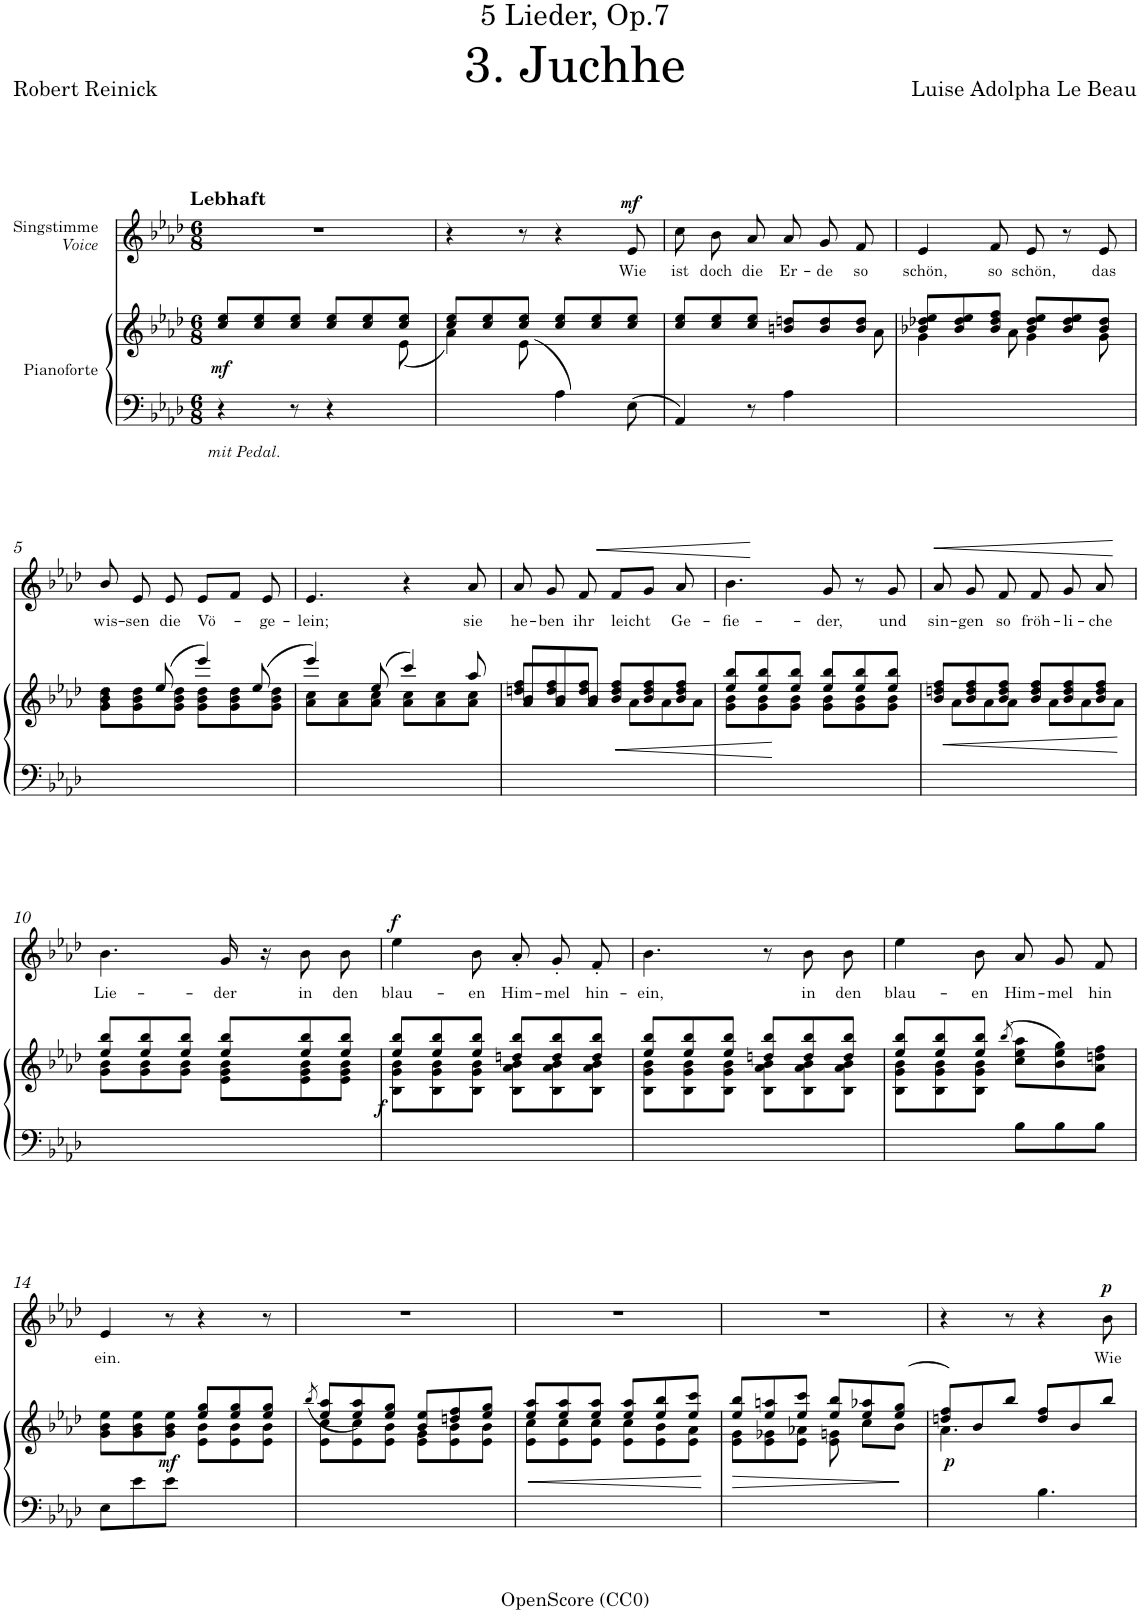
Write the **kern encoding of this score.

**kern	**kern	**dynam	**kern	**text	**dynam
*part2	*part2	*part2	*part1	*part1	*part1
*staff3	*staff2	*staff2/3	*staff1	*staff1	*staff1
*I"Pianoforte	*	*	*I"Singstimme Voice	*	*
*I'Pno	*	*	*	*	*
*clefF4	*clefG2	*	*clefG2	*	*
*k[b-e-a-d-]	*k[b-e-a-d-]	*	*k[b-e-a-d-]	*	*
*M6/8	*M6/8	*	*M6/8	*	*
=1	=1	=1	=1	=1	=1
*	*^	*	*	*	*
!	!	!	!	!LO:TX:a:B:t=Lebhaft	!	!
!LO:TX:b:i:t=mit Pedal.	!	!	!	!	!	!
!	!	!	!LO:DY:b	!	!	!
4r	8cc/ 8ee-/L	8ryy	mf	2.r	.	.
*	*v	*v	*	*	*	*
.	8cc/ 8ee-/	.	.	.	.
8r	8cc/ 8ee-/J	.	.	.	.
4r	8cc/ 8ee-/L	.	.	.	.
.	8cc/ 8ee-/	.	.	.	.
*	*^	*	*	*	*
8ryy	8cc/ 8ee-/J	(<8e-\	.	.	.	.
=2	=2	=2	=2	=2	=2	=2
4.ryy	8cc/ 8ee-/L	4a-\)	.	4r	.	.
.	8cc/ 8ee-/	.	.	.	.	.
.	8cc/ 8ee-/J	(8e-\	.	8r	.	.
4A-\)	8cc/ 8ee-/L	4.ryy	.	4r	.	.
.	8cc/ 8ee-/	.	.	.	.	.
!	!	!	!	!	!LO:LY:b	!LO:DY:a
8E-\	8cc/ 8ee-/J	.	.	8e-/	Wie	mf
=3	=3	=3	=3	=3	=3	=3
!	!	!	!	!	!LO:LY:b	!
4AA-/	8cc/ 8ee-/L	8ryy	.	8cc\	ist	.
!	!	!	!	!	!LO:LY:b	!
*	*v	*v	*	*	*	*
.	8cc/ 8ee-/	.	8b-\	doch	.
!	!	!	!	!LO:LY:b	!
8r	8cc/ 8ee-/J	.	8a-/	die	.
!	!	!	!	!LO:LY:b	!
4A-\	8bn/ 8ddn/L	.	8a-/	Er-	.
!	!	!	!	!LO:LY:b	!
.	8b/ 8dd/	.	8g/	-de	.
*	*^	*	*	*	*
!	!	!	!	!	!LO:LY:b	!
8ryy	8b/ 8dd/J	8a-\	.	8f/	so	.
=4	=4	=4	=4	=4	=4	=4
!	!	!	!	!	!LO:LY:b	!
2.ryy	8b-X/ 8dd-X/ 8ee-/L	4g\	.	4e-/	schön,	.
.	8b-/ 8dd-/ 8ee-/	.	.	.	.	.
!	!	!	!	!	!LO:LY:b	!
.	8b-/ 8dd-/ 8ff/J	8a-\	.	8f/	so	.
!	!	!	!	!	!LO:LY:b	!
.	8b-/ 8dd-/ 8ee-/L	4g\	.	8e-/	schön,	.
.	8b-/ 8dd-/ 8ee-/	.	.	8r	.	.
!	!	!	!	!	!LO:LY:b	!
.	8b-/ 8dd-/J	8g\	.	8e-/	das	.
!!LO:LB:g=z
=5	=5	=5	=5	=5	=5	=5
!	!	!	!	!	!LO:LY:b	!
2.ryy	4r	8g\ 8b-\ 8dd-\L	.	8b-/	wis-	.
!	!	!	!	!	!LO:LY:b	!
.	.	8g\ 8b-\ 8dd-\	.	8e-/	-sen	.
!	!	!	!	!	!LO:LY:b	!
.	(>8ee-/	8g\ 8b-\ 8dd-\J	.	8e-/	die	.
!	!	!	!	!	!LO:LY:b	!
.	4eee-/)	8g\ 8b-\ 8dd-\L	.	8e-/L	Vö-	.
.	.	8g\ 8b-\ 8dd-\	.	8f/J	.	.
!	!	!	!	!	!LO:LY:b	!
.	(>8ee-/	8g\ 8b-\ 8dd-\J	.	8e-/	-ge-	.
=6	=6	=6	=6	=6	=6	=6
!	!	!	!	!	!LO:LY:b	!
2.ryy	4eee-/)	8a-\ 8cc\L	.	4.e-/	-lein;	.
.	.	8a-\ 8cc\	.	.	.	.
.	(>8ee-/	8a-\ 8cc\J	.	.	.	.
.	4ccc/)	8a-\ 8cc\L	.	4r	.	.
.	.	8a-\ 8cc\	.	.	.	.
!	!	!	!	!	!LO:LY:b	!
.	8aa-/	8a-\ 8cc\J	.	8a-/	sie	.
=7	=7	=7	=7	=7	=7	=7
!	!	!	!	!	!LO:LY:b	!
2.ryy	8b-/ 8ddn/ 8ff/L	8a-/L	.	8a-/	he-	.
!	!	!	!	!	!LO:LY:b	!
.	8b-/ 8dd/ 8ff/	8a-/	.	8g/	-ben	.
!	!	!	!	!	!LO:LY:b	!
.	8b-/ 8dd/ 8ff/J	8a-/J	.	8f/	ihr	.
!	!	!	!LO:HP:b	!	!LO:LY:b	!LO:HP:b
.	8b-/ 8dd/ 8ff/L	8a-\L	<	8f/L	leicht	<
.	8b-/ 8dd/ 8ff/	8a-\	.	8g/J	.	.
!	!	!	!	!	!LO:LY:b	!
.	8b-/ 8dd/ 8ff/J	8a-\J	.	8a-/	Ge-	.
=8	=8	=8	=8	=8	=8	=8
!	!	!	!	!	!LO:LY:b	!
2.ryy	8ee-/ 8bb-/L	8g\ 8b-\L	.	4.b-\	-fie-	.
.	8ee-/ 8bb-/	8g\ 8b-\	.	.	.	.
.	8ee-/ 8bb-/J	8g\ 8b-\J	[	.	.	.
!	!	!	!	!	!LO:LY:b	!
.	8ee-/ 8bb-/L	8g\ 8b-\L	.	8g/	-der,	[
.	8ee-/ 8bb-/	8g\ 8b-\	.	8r	.	.
!	!	!	!	!	!LO:LY:b	!
.	8ee-/ 8bb-/J	8g\ 8b-\J	.	8g/	und	.
=9	=9	=9	=9	=9	=9	=9
!	!	!	!LO:HP:b	!	!LO:LY:b	!LO:HP:b
2.ryy	8b-/ 8ddn/ 8ff/L	8a-\L	<	8a-/	sin-	<
!	!	!	!	!	!LO:LY:b	!
.	8b-/ 8dd/ 8ff/	8a-\	.	8g/	-gen	.
!	!	!	!	!	!LO:LY:b	!
.	8b-/ 8dd/ 8ff/J	8a-\J	.	8f/	so	.
!	!	!	!	!	!LO:LY:b	!
.	8b-/ 8dd/ 8ff/L	8a-\L	.	8f/	fröh-	.
!	!	!	!	!	!LO:LY:b	!
.	8b-/ 8dd/ 8ff/	8a-\	.	8g/	-li-	.
!	!	!	!	!	!LO:LY:b	!
.	8b-/ 8dd/ 8ff/J	8a-\J	.	8a-/	-che	.
*	*v	*v	*	*	*	*
.	.	[	.	.	[
!!LO:LB:g=z
=10	=10	=10	=10	=10	=10
*	*^	*	*	*	*
!	!	!	!	!	!LO:LY:b	!
2.ryy	8ee-/ 8bb-/L	8g\ 8b-\L	.	4.b-\	Lie-	.
.	8ee-/ 8bb-/	8g\ 8b-\	.	.	.	.
.	8ee-/ 8bb-/J	8g\ 8b-\J	.	.	.	.
!	!	!	!	!	!LO:LY:b	!
.	8ee-/ 8bb-/L	8e-\ 8g\ 8b-\L	.	16g/	-der	.
.	.	.	.	16r	.	.
!	!	!	!	!	!LO:LY:b	!
.	8ee-/ 8bb-/	8e-\ 8g\ 8b-\	.	8b-\	in	.
!	!	!	!	!	!LO:LY:b	!
.	8ee-/ 8bb-/J	8e-\ 8g\ 8b-\J	.	8b-\	den	.
=11	=11	=11	=11	=11	=11	=11
!	!	!	!LO:DY:a=2	!	!LO:LY:b	!LO:DY:a
2.ryy	8ee-/ 8bb-/L	8B-\ 8g\ 8b-\L	f	4ee-\	blau-	f
.	8ee-/ 8bb-/	8B-\ 8g\ 8b-\	.	.	.	.
!	!	!	!	!	!LO:LY:b	!
.	8ee-/ 8bb-/J	8B-\ 8g\ 8b-\J	.	8b-\	-en	.
!	!	!	!	!	!LO:LY:b	!
.	8ddn/ 8bb-/L	8B-\ 8a-\ 8b-\L	.	8a-'/	Him-	.
!	!	!	!	!	!LO:LY:b	!
.	8dd/ 8bb-/	8B-\ 8a-\ 8b-\	.	8g'/	-mel	.
!	!	!	!	!	!LO:LY:b	!
.	8dd/ 8bb-/J	8B-\ 8a-\ 8b-\J	.	8f'/	hin-	.
=12	=12	=12	=12	=12	=12	=12
!	!	!	!	!	!LO:LY:b	!
2.ryy	8ee-/ 8bb-/L	8B-\ 8g\ 8b-\L	.	4.b-\	-ein,	.
.	8ee-/ 8bb-/	8B-\ 8g\ 8b-\	.	.	.	.
.	8ee-/ 8bb-/J	8B-\ 8g\ 8b-\J	.	.	.	.
.	8ddn/ 8bb-/L	8B-\ 8a-\ 8b-\L	.	8r	.	.
!	!	!	!	!	!LO:LY:b	!
.	8dd/ 8bb-/	8B-\ 8a-\ 8b-\	.	8b-\	in	.
!	!	!	!	!	!LO:LY:b	!
.	8dd/ 8bb-/J	8B-\ 8a-\ 8b-\J	.	8b-\	den	.
=13	=13	=13	=13	=13	=13	=13
!	!	!	!	!	!LO:LY:b	!
4.ryy	8ee-/ 8bb-/L	8B-\ 8g\ 8b-\L	.	4ee-\	blau-	.
.	8ee-/ 8bb-/	8B-\ 8g\ 8b-\	.	.	.	.
!	!	!	!	!	!LO:LY:b	!
.	8ee-/ 8bb-/J	8B-\ 8g\ 8b-\J	.	8b-\	-en	.
.	(8qbb-/	.	.	.	.	.
!	!	!	!	!	!LO:LY:b	!
8B-\L	8cc\ 8ee-\ 8aa-\L	4.ryy	.	8a-/	Him-	.
!	!	!	!	!	!LO:LY:b	!
8B-\	8b-\ 8ee-\ 8gg\)	.	.	8g/	-mel	.
!	!	!	!	!	!LO:LY:b	!
8B-\J	8a-\ 8ddn\ 8ff\J	.	.	8f/	hin	.
!!LO:LB:g=z
=14	=14	=14	=14	=14	=14	=14
!	!	!	!	!	!LO:LY:b	!
8E-\L	8g\ 8b-\ 8ee-\L	4.ryy	.	4e-/	ein.	.
8e-\	8g\ 8b-\ 8ee-\	.	.	.	.	.
!	!	!	!LO:DY:b	!	!	!
8e-\J	8g\ 8b-\ 8ee-\J	.	mf	8r	.	.
4.ryy	8ee-/ 8gg/L	8e-\ 8b-\L	.	4r	.	.
.	8ee-/ 8gg/	8e-\ 8b-\	.	.	.	.
.	8ee-/ 8gg/J	8e-\ 8b-\J	.	8r	.	.
=15	=15	=15	=15	=15	=15	=15
.	(8qbb-/	.	.	.	.	.
2.ryy	8ee-/ 8aa-/L	8e-\ 8cc\L	.	2.r	.	.
.	8ee-/ 8aa-/)	8e-\ 8cc\	.	.	.	.
.	8ee-/ 8gg/J	8e-\ 8b-\J	.	.	.	.
.	8b-/ 8ee-/L	8e-\ 8g\L	.	.	.	.
.	8ddn/ 8ff/	8e-\ 8b-\	.	.	.	.
.	8ee-/ 8gg/J	8e-\ 8b-\J	.	.	.	.
=16	=16	=16	=16	=16	=16	=16
!	!	!	!LO:HP:b	!	!	!
2.ryy	8ee-/ 8aa-/L	8e-\ 8cc\L	<	2.r	.	.
.	8ee-/ 8aa-/	8e-\ 8cc\	.	.	.	.
.	8ee-/ 8aa-/J	8e-\ 8cc\J	.	.	.	.
.	8ee-/ 8aa-/L	8e-\ 8cc\L	.	.	.	.
.	8ee-/ 8bb-/	8e-\ 8b-\	.	.	.	.
.	8ee-/ 8ccc/J	8e-\ 8a-\J	.	.	.	.
*	*v	*v	*	*	*	*
.	.	[	.	.	.
=17	=17	=17	=17	=17	=17
!	!	!LO:HP:b	!	!	!
*	*^	*	*	*	*
2.ryy	8ee-/ 8bb-/L	8e-\ 8g\L	>	2.r	.	.
.	8ee-/ 8aan/	8e-\ 8g-X\	.	.	.	.
.	8ee-/ 8ccc/J	8e-\ 8a-X\J	.	.	.	.
.	8ee-/ 8bb-/L	8e-\ 8gn\	.	.	.	.
.	8ee-/ 8aa-X/	8cc\L	.	.	.	.
.	(>8ee-/ 8gg/J	8b-\J	.	.	.	.
*	*v	*v	*	*	*	*
.	.	]	.	.	.
=18	=18	=18	=18	=18	=18
*	*^	*	*	*	*
4.ryy	8ddn/ 8ff/L)	4.a-\	.	4r	.	.
.	8b-/	.	.	.	.	.
.	8bb-/J	.	.	8r	.	.
!	!	!	!LO:DY:a=2	!	!	!
4.B-\	8dd/ 8ff/L	4.ryy	p	4r	.	.
.	8b-/	.	.	.	.	.
!	!	!	!	!	!LO:LY:b	!LO:DY:a
.	8bb-/J	.	.	8b-\	Wie	p
*	*v	*v	*	*	*	*
=	=	=	=	=	=
*-	*-	*-	*-	*-	*-
